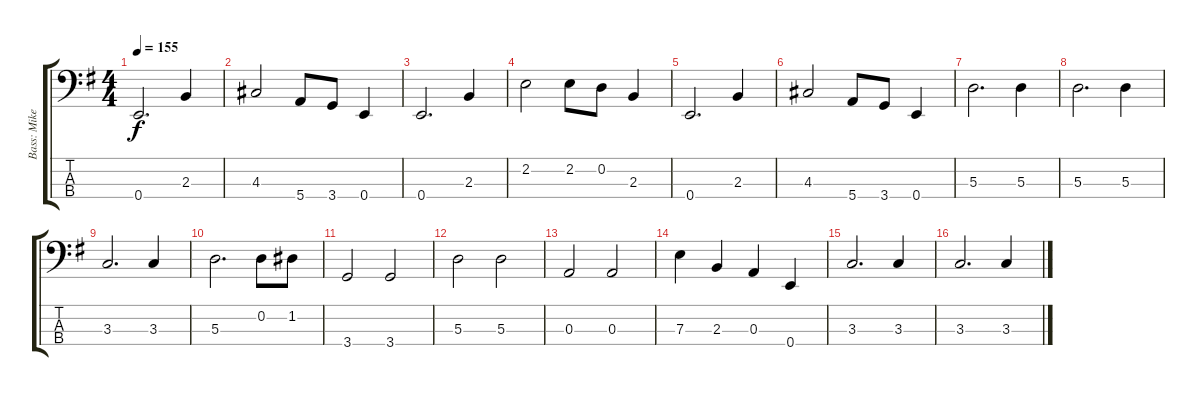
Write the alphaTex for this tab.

\track ("Bass: Mike" "Bass: Mike") {instrument electricbassfinger}
\staff {score tabs}
\tuning (G2 D2 A1 E1) {hide}
\ts (4 4)
\tempo 155
\clef f4
\ks g
0.4.2{d dy f} 2.3.4 |
4.3.2 5.4.8 3.4.8 0.4.4 |
0.4.2{d} 2.3.4 |
2.2.2 2.2.8 0.2.8 2.3.4 |
0.4.2{d} 2.3.4 |
4.3.2 5.4.8 3.4.8 0.4.4 |
5.3.2{d} 5.3.4 |
5.3.2{d} 5.3.4 |
3.3.2{d} 3.3.4 |
5.3.2{d} 0.2.8 1.2.8 |
3.4.2 3.4.2 |
5.3.2 5.3.2 |
0.3.2 0.3.2 |
7.3.4 2.3.4 0.3.4 0.4.4 |
3.3.2{d} 3.3.4 |
3.3.2{d} 3.3.4
